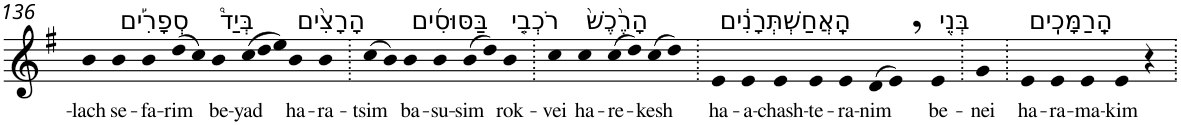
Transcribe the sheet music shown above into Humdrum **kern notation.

**kern	**text
*part1	*part1
*staff1	*staff1
*I"Piano	*
*I'Pno	*
!!LO:PB:g=z
*clefG2	*
*k[f#]	*
*G:	*
=136	=136
!	!LO:LY:b
4b	-lach
!LO:TX:a:t=סְפָרִ֡ים	!
!	!LO:LY:b
4b	se-
!	!LO:LY:b
4b	-fa-
!	!LO:LY:b
(>8dd	-rim
8cc)	.
!LO:TX:a:t=בְּיַד֩	!
!	!LO:LY:b
4b	be-
*Xtuplet	*
!	!LO:LY:b
(>12cc	-yad
12dd	.
12ee)	.
!LO:TX:a:t=הָרָצִ֨ים	!
!	!LO:LY:b
4b	ha-
!	!LO:LY:b
4b	-ra-
=137.	=137.
!	!LO:LY:b
(>8cc	-tsim
8b)	.
!LO:TX:a:t=בַּסּוּסִ֜ים	!
!	!LO:LY:b
4b	ba-
!	!LO:LY:b
4b	-su-
!	!LO:LY:b
(>8b	-sim
8dd)	.
!LO:TX:a:t=רֹכְבֵ֤י	!
!	!LO:LY:b
4b	rok-
=138.	=138.
!	!LO:LY:b
4cc	-vei
!LO:TX:a:t=הָרֶ֙כֶשׁ֙	!
!	!LO:LY:b
4cc	ha-
!	!LO:LY:b
(>8cc	-re-
8dd)	.
!	!LO:LY:b
(>8cc	-kesh
8dd)	.
=139.	=139.
!LO:TX:a:t=הָֽאֲחַשְׁתְּרָנִ֔ים	!
!	!LO:LY:b
4e	ha-
!	!LO:LY:b
4e	-a-
!	!LO:LY:b
4e	-chash-
!	!LO:LY:b
4e	-te-
!	!LO:LY:b
4e	-ra-
!	!LO:LY:b
(>8d	-nim
8e,)	.
!LO:TX:a:t=בְּנֵ֖י	!
!	!LO:LY:b
4e	be-
=140.	=140.
!	!LO:LY:b
4g	-nei
=141.	=141.
!LO:TX:a:t=הָֽרַמָּכִֽים	!
!	!LO:LY:b
4e	ha-
!	!LO:LY:b
4e	-ra-
!	!LO:LY:b
4e	-ma-
!	!LO:LY:b
4e	-kim
4r	.
=.	=.
*-	*-
